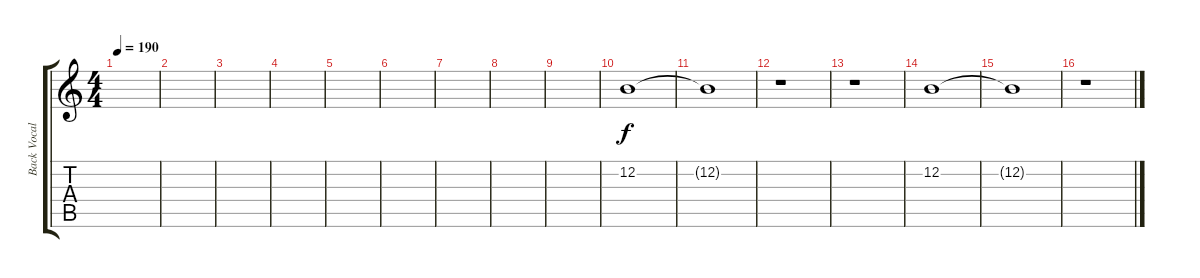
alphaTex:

\track ("Back Vocals" "Back Vocal") {instrument clarinet}
\staff {score tabs}
\tuning (E4 B3 G3 D3 A2 E2) {hide}
\ts (4 4)
\tempo 190
\clef g2
\ks c
|
|
|
|
|
|
|
|
|
12.2.1 |
12.2{t}.1 |
r.1 |
r.1 |
12.2.1 |
12.2{t}.1 |
r.1
